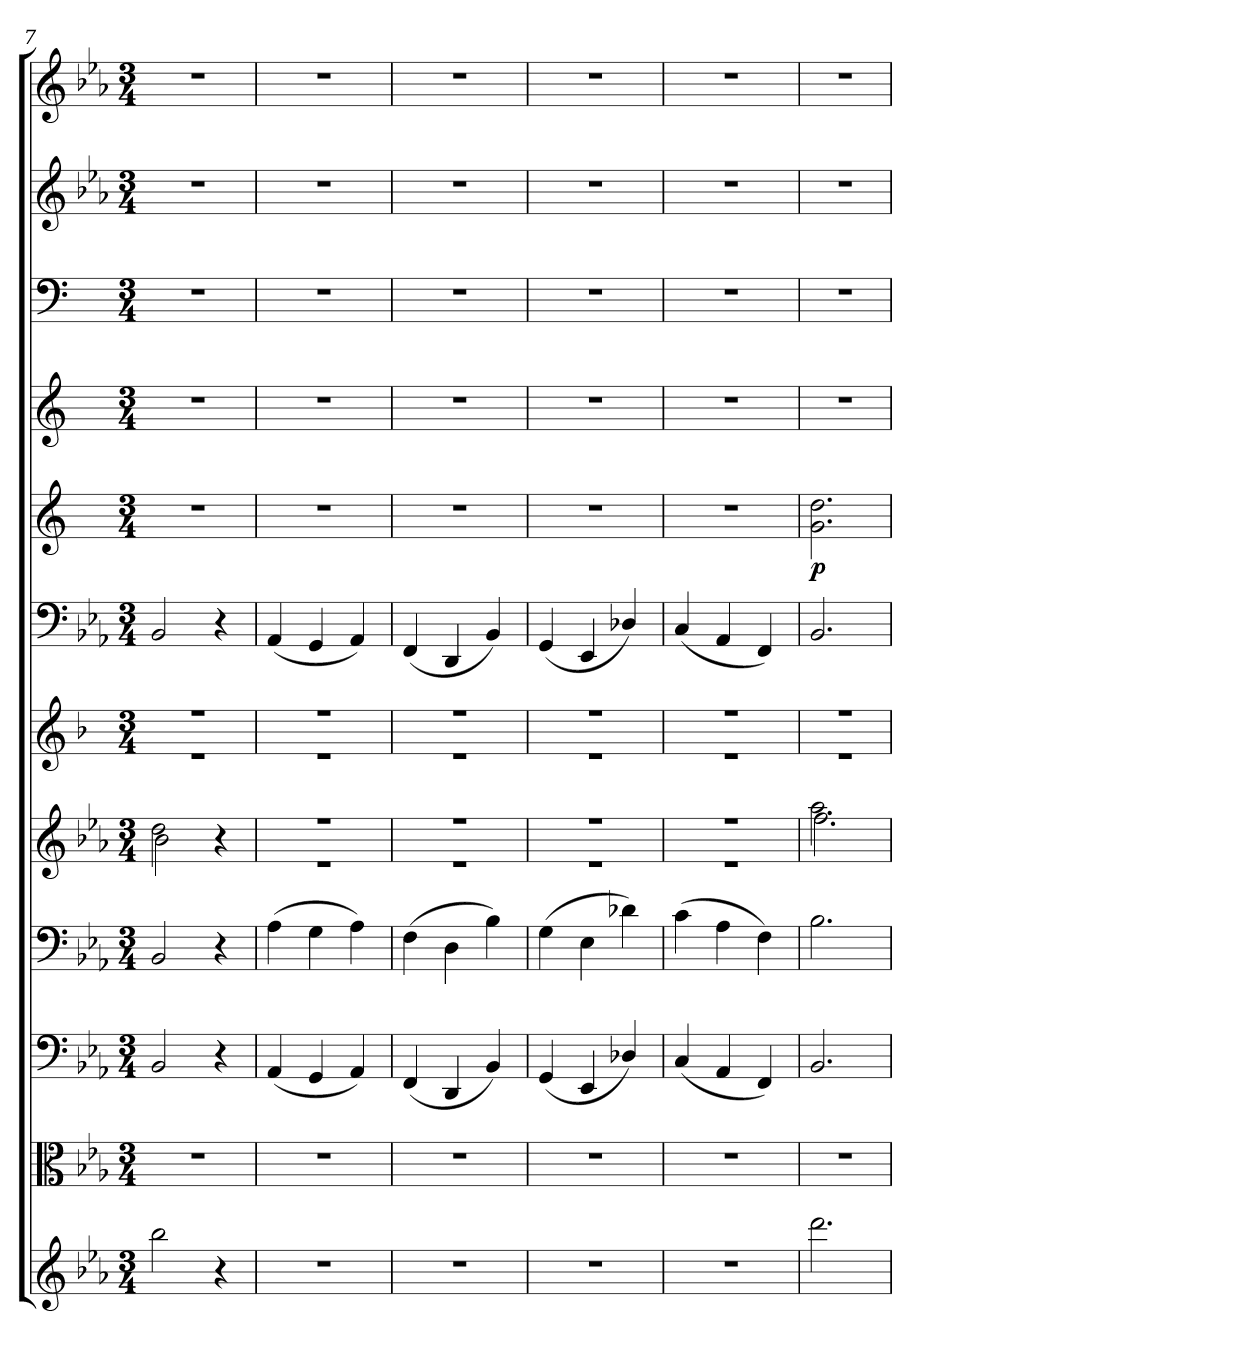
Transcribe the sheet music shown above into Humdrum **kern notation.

**kern	**kern	**kern	**kern	**kern	**kern	**kern	**kern	**dynam	**kern	**kern	**kern	**kern
*part12	*part11	*part10	*part9	*part8	*part7	*part6	*part5	*part5	*part4	*part3	*part2	*part1
*staff12	*staff11	*staff10	*staff9	*staff8	*staff7	*staff6	*staff5	*staff5	*staff4	*staff3	*staff2	*staff1
*clefG2	*clefC3	*clefF4	*clefF4	*clefG2	*clefG2	*clefF4	*clefG2	*	*clefG2	*clefF4	*clefG2	*clefG2
*k[b-e-a-]	*k[b-e-a-]	*k[b-e-a-]	*k[b-e-a-]	*k[b-e-a-]	*k[b-]	*k[b-e-a-]	*k[]	*	*k[]	*k[]	*k[b-e-a-]	*k[b-e-a-]
*c:	*c:	*c:	*c:	*c:	*	*c:	*	*	*	*	*c:	*c:
*M3/4	*M3/4	*M3/4	*M3/4	*M3/4	*M3/4	*M3/4	*M3/4	*	*M3/4	*M3/4	*M3/4	*M3/4
=7	=7	=7	=7	=7	=7	=7	=7	=7	=7	=7	=7	=7
*	*	*	*	*^	*^	*	*	*	*	*	*	*
2bb-\	2.r	2BB-/	2BB-/	2dd\	2b-\	2.r	2.r	2BB-/	2.r	.	2.r	2.r	2.r	2.r
4r	.	4r	4r	4r	4ryy	.	.	4r	.	.	.	.	.	.
=8	=8	=8	=8	=8	=8	=8	=8	=8	=8	=8	=8	=8	=8	=8
2.r	2.r	(4AA-/	(4A-\	2.r	2.r	2.r	2.r	(4AA-/	2.r	.	2.r	2.r	2.r	2.r
.	.	4GG/	4G\	.	.	.	.	4GG/	.	.	.	.	.	.
.	.	4AA-/)	4A-\)	.	.	.	.	4AA-/)	.	.	.	.	.	.
=9	=9	=9	=9	=9	=9	=9	=9	=9	=9	=9	=9	=9	=9	=9
2.r	2.r	(4FF/	(4F\	2.r	2.r	2.r	2.r	(4FF/	2.r	.	2.r	2.r	2.r	2.r
.	.	4DD/	4D\	.	.	.	.	4DD/	.	.	.	.	.	.
.	.	4BB-/)	4B-\)	.	.	.	.	4BB-/)	.	.	.	.	.	.
=10	=10	=10	=10	=10	=10	=10	=10	=10	=10	=10	=10	=10	=10	=10
2.r	2.r	(4GG/	(4G\	2.r	2.r	2.r	2.r	(4GG/	2.r	.	2.r	2.r	2.r	2.r
.	.	4EE-/	4E-\	.	.	.	.	4EE-/	.	.	.	.	.	.
.	.	4D-X/)	4d-X\)	.	.	.	.	4D-X/)	.	.	.	.	.	.
=11	=11	=11	=11	=11	=11	=11	=11	=11	=11	=11	=11	=11	=11	=11
2.r	2.r	(4C/	(4c\	2.r	2.r	2.r	2.r	(4C/	2.r	.	2.r	2.r	2.r	2.r
.	.	4AA-/	4A-\	.	.	.	.	4AA-/	.	.	.	.	.	.
.	.	4FF/)	4F\)	.	.	.	.	4FF/)	.	.	.	.	.	.
=12	=12	=12	=12	=12	=12	=12	=12	=12	=12	=12	=12	=12	=12	=12
2.ddd\	2.r	2.BB-/	2.B-\	2.aa-\	2.ff\	2.r	2.r	2.BB-/	2.g\ 2.dd\	p	2.r	2.r	2.r	2.r
*	*	*	*	*v	*v	*	*	*	*	*	*	*	*	*
*	*	*	*	*	*v	*v	*	*	*	*	*	*	*
=	=	=	=	=	=	=	=	=	=	=	=	=
*-	*-	*-	*-	*-	*-	*-	*-	*-	*-	*-	*-	*-
